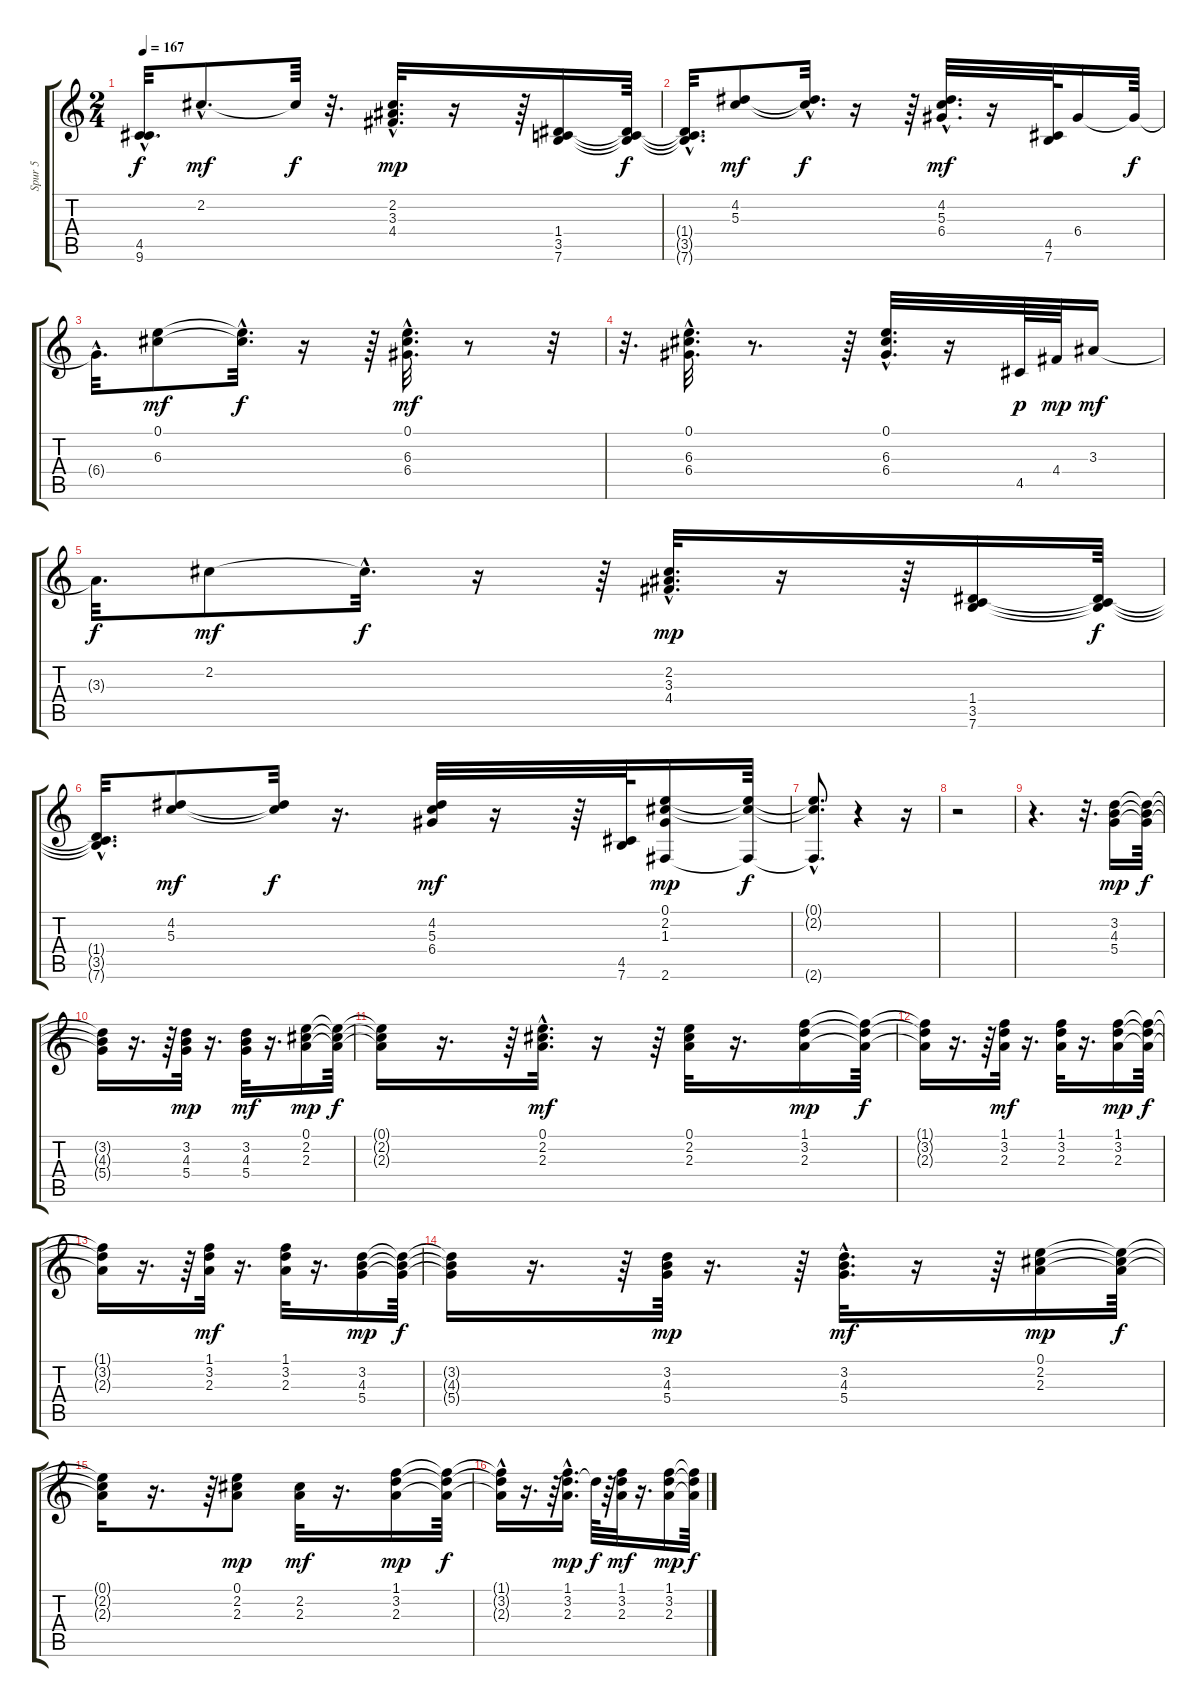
\track ("Spur 5" "Spur 5") {instrument acousticguitarsteel}
\staff {score tabs}
\tuning (E4 B3 G3 D3 A2 E2) {hide}
\ts (2 4)
\tempo 167
\clef g2
\ks c
(4.5{hac t} 9.6{hac t}).32{d dy f} 2.2{hac}.8{d dy mf} 2.2{t}.64{dy f} r.32{d} (2.2{hac} 3.3{hac} 4.4{hac}).32{d dy mp} r.16 r.64 (1.4 3.5 7.6).16 (1.4{t} 3.5{t} 7.6{t}).64{dy f} |
(1.4{t} 3.5{hac t} 7.6{t}).32{d} (4.2 5.3).8{dy mf} (4.2{hac t} 5.3{hac t}).32{d dy f} r.16 r.64 (4.2{hac} 5.3 6.4).32{d dy mf} r.16 (4.5 7.6).64 6.4.16 6.4{t}.64{dy f} |
6.4{hac t}.32{d} (0.1 6.3).8{dy mf} (0.1{hac t} 6.3{hac t}).32{d dy f} r.16 r.64 (0.1{hac} 6.3{hac} 6.4).32{d dy mf} r.8 r.32 |
r.32{d} (0.1{hac} 6.3{hac} 6.4{hac}).32{d} r.8{d} r.64 (0.1 6.3{hac} 6.4{hac}).32{d} r.16 4.5.64{dy p} 4.4.64{dy mp} 3.3.16{dy mf} |
3.3{t}.32{d dy f} 2.2.8{dy mf} 2.2{hac t}.32{d dy f} r.16 r.64 (2.2{hac} 3.3{hac} 4.4{hac}).32{d dy mp} r.16 r.64 (1.4 3.5 7.6).16 (1.4{t} 3.5{t} 7.6{t}).64{dy f} |
(1.4{t} 3.5{hac t} 7.6{t}).32{d} (4.2 5.3).8{dy mf} (4.2{t} 5.3{t}).32{dy f} r.16{d} (4.2 5.3 6.4).32{dy mf} r.16 r.64 (4.5 7.6).64 (0.1 2.2 1.3 2.6).16{dy mp} (0.1{t} 2.2{t} 2.6{t}).64{dy f} |
(0.1{t} 2.2{hac t} 2.6{hac t}).8{d} r.4 r.16 |
r.2 |
r.4{d} r.32{d} (3.2 4.3 5.4).16{dy mp} (3.2{t} 4.3{t} 5.4{t}).64{dy f} |
(3.2{t} 4.3{t} 5.4{t}).16 r.16{d} r.64 (3.2 4.3 5.4).32{dy mp} r.16{d} (3.2 4.3 5.4).32{dy mf} r.16{d} (0.1 2.2 2.3).16{dy mp} (0.1{t} 2.2{t} 2.3{t}).64{dy f} |
(0.1{t} 2.2{t} 2.3{t}).16 r.16{d} r.64 (0.1{hac} 2.2 2.3).32{d dy mf} r.16 r.64 (0.1 2.2 2.3).32 r.16{d} (1.1 3.2 2.3).16{dy mp} (1.1{t} 3.2{t} 2.3{t}).64{dy f} |
(1.1{t} 3.2{t} 2.3{t}).16 r.16{d} r.64 (1.1 3.2 2.3).32{dy mf} r.16{d} (1.1 3.2 2.3).32 r.16{d} (1.1 3.2 2.3).16{dy mp} (1.1{t} 3.2{t} 2.3{t}).64{dy f} |
(1.1{t} 3.2{t} 2.3{t}).16 r.16{d} r.64 (1.1 3.2 2.3).32{dy mf} r.16{d} (1.1 3.2 2.3).32 r.16{d} (3.2 4.3 5.4).16{dy mp} (3.2{t} 4.3{t} 5.4{t}).64{dy f} |
(3.2{t} 4.3{t} 5.4{t}).16 r.16{d} r.64 (3.2 4.3 5.4).64{dy mp} r.16{d} r.64 (3.2{hac} 4.3 5.4{hac}).32{d dy mf} r.16 r.64 (0.1 2.2 2.3).16{dy mp} (0.1{t} 2.2{t} 2.3{t}).64{dy f} |
(0.1{t} 2.2{t} 2.3{t}).16 r.16{d} r.64 (0.1 2.2 2.3).8{dy mp} (2.2 2.3).32{dy mf} r.16{d} (1.1 3.2 2.3).16{dy mp} (1.1{t} 3.2{t} 2.3{t}).64{dy f} |
(1.1{hac t} 3.2{t} 2.3{hac t}).16 r.16{d} r.64 (1.1{hac} 3.2{hac} 2.3{hac}).16{d dy mp} 3.2{t}.64{dy f} r.64 (1.1 3.2 2.3).32{dy mf} r.16{d} (1.1 3.2 2.3).16{dy mp} (1.1{t} 3.2{t} 2.3{t}).64{dy f}
